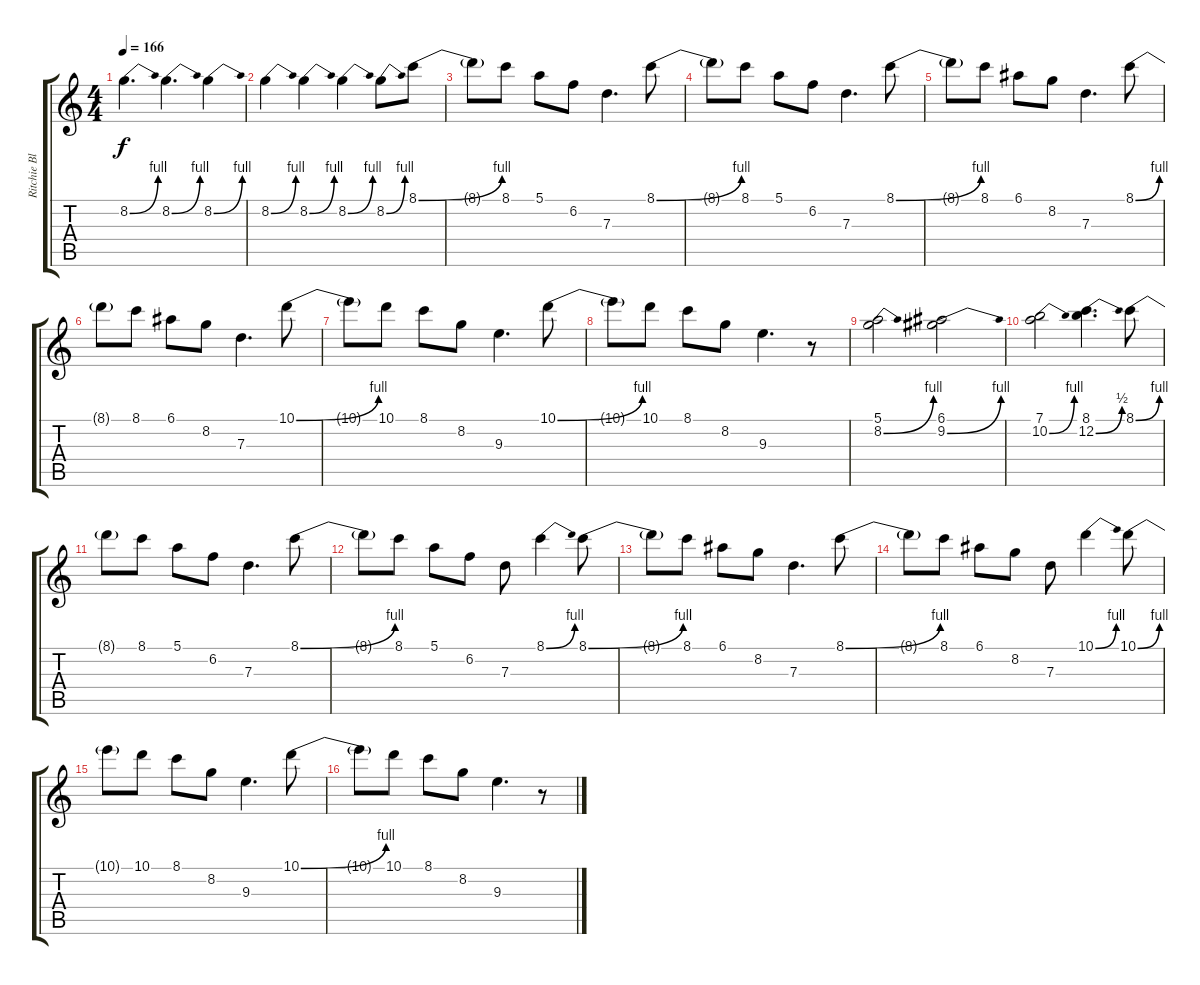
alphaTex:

\track ("Ritchie Blackmore" "Ritchie Bl") {instrument distortionguitar}
\staff {score tabs}
\tuning (E4 B3 G3 D3 A2 E2) {hide}
\ts (4 4)
\tempo 166
\clef g2
\ks c
8.2{be (bend 0 0 60 4)}.4{d dy f} 8.2{be (bend 0 0 60 4)}.4{d} 8.2{be (bend 0 0 60 4)}.4 |
8.2{be (bend 0 0 60 4)}.4 8.2{be (bend 0 0 60 4)}.4 8.2{be (bend 0 0 60 4)}.4 8.2{be (bend 0 0 60 4)}.8 8.1{be (bend 0 0 60 4)}.8 |
8.1{t}.8 8.1.8 5.1.8 6.2.8 7.3.4{d} 8.1{be (bend 0 0 60 4)}.8 |
8.1{t}.8 8.1.8 5.1.8 6.2.8 7.3.4{d} 8.1{be (bend 0 0 60 4)}.8 |
8.1{t}.8 8.1.8 6.1.8 8.2.8 7.3.4{d} 8.1{be (bend 0 0 60 4)}.8 |
8.1{t}.8 8.1.8 6.1.8 8.2.8 7.3.4{d} 10.1{be (bend 0 0 60 4)}.8 |
10.1{t}.8 10.1.8 8.1.8 8.2.8 9.3.4{d} 10.1{be (bend 0 0 60 4)}.8 |
10.1{t}.8 10.1.8 8.1.8 8.2.8 9.3.4{d} r.8 |
(5.1 8.2{be (bend 0 0 60 4)}).2 (6.1 9.2{be (bend 0 0 60 4)}).2 |
(7.1 10.2{be (bend 0 0 60 4)}).2 (8.1 12.2{be (bend 0 0 60 2)}).4{d} 8.1{be (bend 0 0 60 4)}.8 |
8.1{t}.8 8.1.8 5.1.8 6.2.8 7.3.4{d} 8.1{be (bend 0 0 60 4)}.8 |
8.1{t}.8 8.1.8 5.1.8 6.2.8 7.3.8 8.1{be (bend 0 0 60 4)}.4 8.1{be (bend 0 0 60 4)}.8 |
8.1{t}.8 8.1.8 6.1.8 8.2.8 7.3.4{d} 8.1{be (bend 0 0 60 4)}.8 |
8.1{t}.8 8.1.8 6.1.8 8.2.8 7.3.8 10.1{be (bend 0 0 60 4)}.4 10.1{be (bend 0 0 60 4)}.8 |
10.1{t}.8 10.1.8 8.1.8 8.2.8 9.3.4{d} 10.1{be (bend 0 0 60 4)}.8 |
10.1{t}.8 10.1.8 8.1.8 8.2.8 9.3.4{d} r.8
